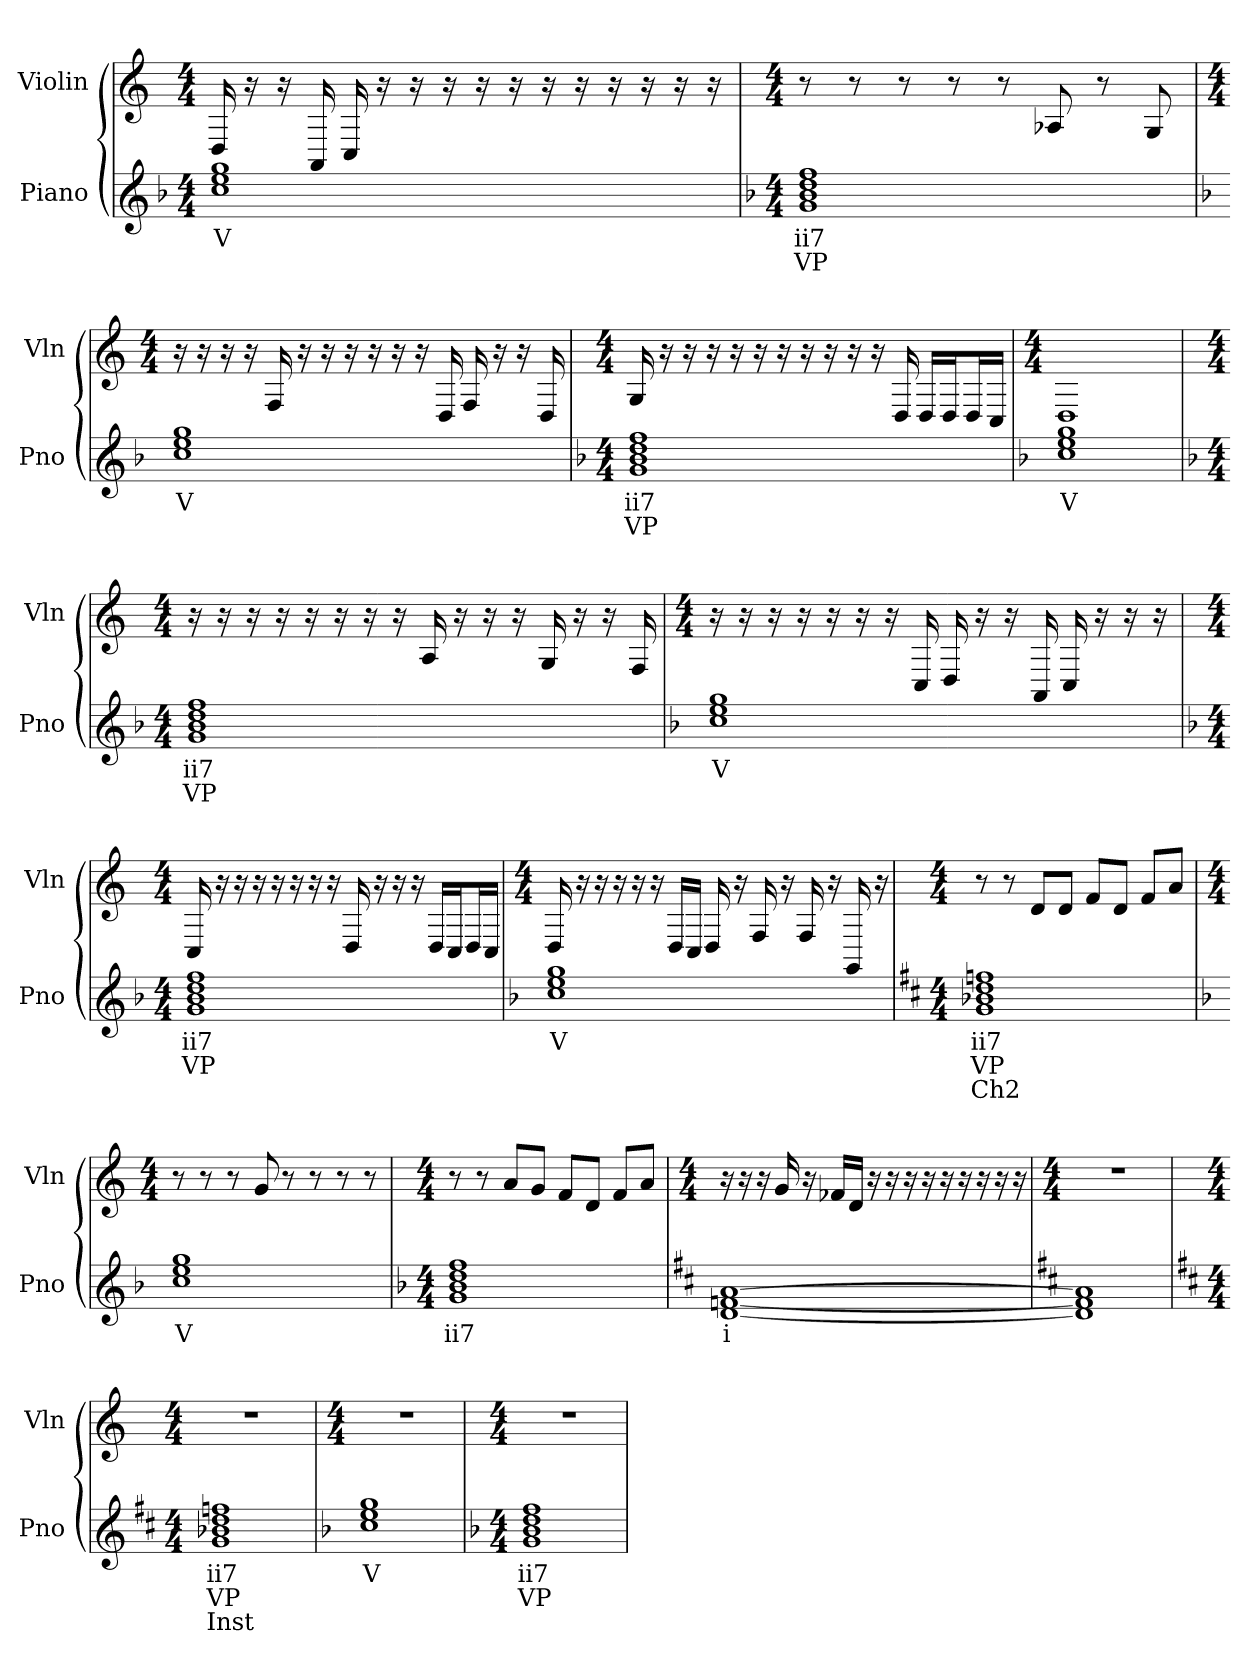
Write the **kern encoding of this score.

**kern	**text	**text	**text	**kern
*part2	*part2	*part2	*part2	*part1
*staff2	*staff2	*staff2	*staff2	*staff1
*I"Piano	*	*	*	*I"Violin
*I'Pno	*	*	*	*I'Vln
*k[b-]	*	*	*	*
*F:	*	*	*	*
*M4/4	*	*	*	*M4/4
=	=	=	=	=
1cc 1ee 1gg	V	.	.	16D
.	.	.	.	16r
.	.	.	.	16r
.	.	.	.	16AA
.	.	.	.	16C
.	.	.	.	16r
.	.	.	.	16r
.	.	.	.	16r
.	.	.	.	16r
.	.	.	.	16r
.	.	.	.	16r
.	.	.	.	16r
.	.	.	.	16r
.	.	.	.	16r
.	.	.	.	16r
.	.	.	.	16r
=	=	=	=	=
*k[b-]	*	*	*	*
*F:	*	*	*	*
*M4/4	*	*	*	*M4/4
1g 1b- 1dd 1ff	ii7	VP	.	8r
.	.	.	.	8r
.	.	.	.	8r
.	.	.	.	8r
.	.	.	.	8r
.	.	.	.	8A-X
.	.	.	.	8r
.	.	.	.	8G
=	=	=	=	=
*k[b-]	*	*	*	*
*F:	*	*	*	*
*	*	*	*	*M4/4
1cc 1ee 1gg	V	.	.	16r
.	.	.	.	16r
.	.	.	.	16r
.	.	.	.	16r
.	.	.	.	16F
.	.	.	.	16r
.	.	.	.	16r
.	.	.	.	16r
.	.	.	.	16r
.	.	.	.	16r
.	.	.	.	16r
.	.	.	.	16D
.	.	.	.	16F
.	.	.	.	16r
.	.	.	.	16r
.	.	.	.	16D
=	=	=	=	=
*k[b-]	*	*	*	*
*F:	*	*	*	*
*M4/4	*	*	*	*M4/4
1g 1b- 1dd 1ff	ii7	VP	.	16G
.	.	.	.	16r
.	.	.	.	16r
.	.	.	.	16r
.	.	.	.	16r
.	.	.	.	16r
.	.	.	.	16r
.	.	.	.	16r
.	.	.	.	16r
.	.	.	.	16r
.	.	.	.	16r
.	.	.	.	16D
.	.	.	.	16DLL
.	.	.	.	16DJ
.	.	.	.	16DL
.	.	.	.	16CJJ
=	=	=	=	=
*k[b-]	*	*	*	*
*F:	*	*	*	*
*	*	*	*	*M4/4
1cc 1ee 1gg	V	.	.	1D
=	=	=	=	=
*k[b-]	*	*	*	*
*F:	*	*	*	*
*M4/4	*	*	*	*M4/4
1g 1b- 1dd 1ff	ii7	VP	.	16r
.	.	.	.	16r
.	.	.	.	16r
.	.	.	.	16r
.	.	.	.	16r
.	.	.	.	16r
.	.	.	.	16r
.	.	.	.	16r
.	.	.	.	16A
.	.	.	.	16r
.	.	.	.	16r
.	.	.	.	16r
.	.	.	.	16G
.	.	.	.	16r
.	.	.	.	16r
.	.	.	.	16F
=	=	=	=	=
*k[b-]	*	*	*	*
*F:	*	*	*	*
*	*	*	*	*M4/4
1cc 1ee 1gg	V	.	.	16r
.	.	.	.	16r
.	.	.	.	16r
.	.	.	.	16r
.	.	.	.	16r
.	.	.	.	16r
.	.	.	.	16r
.	.	.	.	16C
.	.	.	.	16D
.	.	.	.	16r
.	.	.	.	16r
.	.	.	.	16AA
.	.	.	.	16C
.	.	.	.	16r
.	.	.	.	16r
.	.	.	.	16r
=	=	=	=	=
*k[b-]	*	*	*	*
*F:	*	*	*	*
*M4/4	*	*	*	*M4/4
1g 1b- 1dd 1ff	ii7	VP	.	16C
.	.	.	.	16r
.	.	.	.	16r
.	.	.	.	16r
.	.	.	.	16r
.	.	.	.	16r
.	.	.	.	16r
.	.	.	.	16r
.	.	.	.	16D
.	.	.	.	16r
.	.	.	.	16r
.	.	.	.	16r
.	.	.	.	16DLL
.	.	.	.	16CJ
.	.	.	.	16DL
.	.	.	.	16CJJ
=	=	=	=	=
*k[b-]	*	*	*	*
*F:	*	*	*	*
*	*	*	*	*M4/4
1cc 1ee 1gg	V	.	.	16D
.	.	.	.	16r
.	.	.	.	16r
.	.	.	.	16r
.	.	.	.	16r
.	.	.	.	16r
.	.	.	.	16DLL
.	.	.	.	16CJJ
.	.	.	.	16D
.	.	.	.	16r
.	.	.	.	16F
.	.	.	.	16r
.	.	.	.	16F
.	.	.	.	16r
.	.	.	.	16GG
.	.	.	.	16r
=	=	=	=	=
*k[f#c#]	*	*	*	*
*D:	*	*	*	*
*M4/4	*	*	*	*M4/4
1g 1b-X 1dd 1ffn	ii7	VP	Ch2	8r
.	.	.	.	8r
.	.	.	.	8dL
.	.	.	.	8dJ
.	.	.	.	8fL
.	.	.	.	8dJ
.	.	.	.	8fL
.	.	.	.	8aJ
=	=	=	=	=
*k[b-]	*	*	*	*
*F:	*	*	*	*
*	*	*	*	*M4/4
1cc 1ee 1gg	V	.	.	8r
.	.	.	.	8r
.	.	.	.	8r
.	.	.	.	8g
.	.	.	.	8r
.	.	.	.	8r
.	.	.	.	8r
.	.	.	.	8r
=	=	=	=	=
*k[b-]	*	*	*	*
*F:	*	*	*	*
*M4/4	*	*	*	*M4/4
1g 1b- 1dd 1ff	ii7	.	.	8r
.	.	.	.	8r
.	.	.	.	8aL
.	.	.	.	8gJ
.	.	.	.	8fL
.	.	.	.	8dJ
.	.	.	.	8fL
.	.	.	.	8aJ
=	=	=	=	=
*k[f#c#]	*	*	*	*
*D:	*	*	*	*
*	*	*	*	*M4/4
[1d [1fn [1a	i	.	.	16r
.	.	.	.	16r
.	.	.	.	16r
.	.	.	.	16g
.	.	.	.	16r
.	.	.	.	16f-XLL
.	.	.	.	16dJJ
.	.	.	.	16r
.	.	.	.	16r
.	.	.	.	16r
.	.	.	.	16r
.	.	.	.	16r
.	.	.	.	16r
.	.	.	.	16r
.	.	.	.	16r
.	.	.	.	16r
=	=	=	=	=
*k[f#c#]	*	*	*	*
*D:	*	*	*	*
*	*	*	*	*M4/4
1d] 1fn] 1a]	.	.	.	1r
=	=	=	=	=
*k[f#c#]	*	*	*	*
*D:	*	*	*	*
*M4/4	*	*	*	*M4/4
1g 1b-X 1dd 1ffn	ii7	VP	Inst	1r
=	=	=	=	=
*k[b-]	*	*	*	*
*F:	*	*	*	*
*	*	*	*	*M4/4
1cc 1ee 1gg	V	.	.	1r
=	=	=	=	=
*k[b-]	*	*	*	*
*F:	*	*	*	*
*M4/4	*	*	*	*M4/4
1g 1b- 1dd 1ff	ii7	VP	.	1r
=	=	=	=	=
*-	*-	*-	*-	*-
